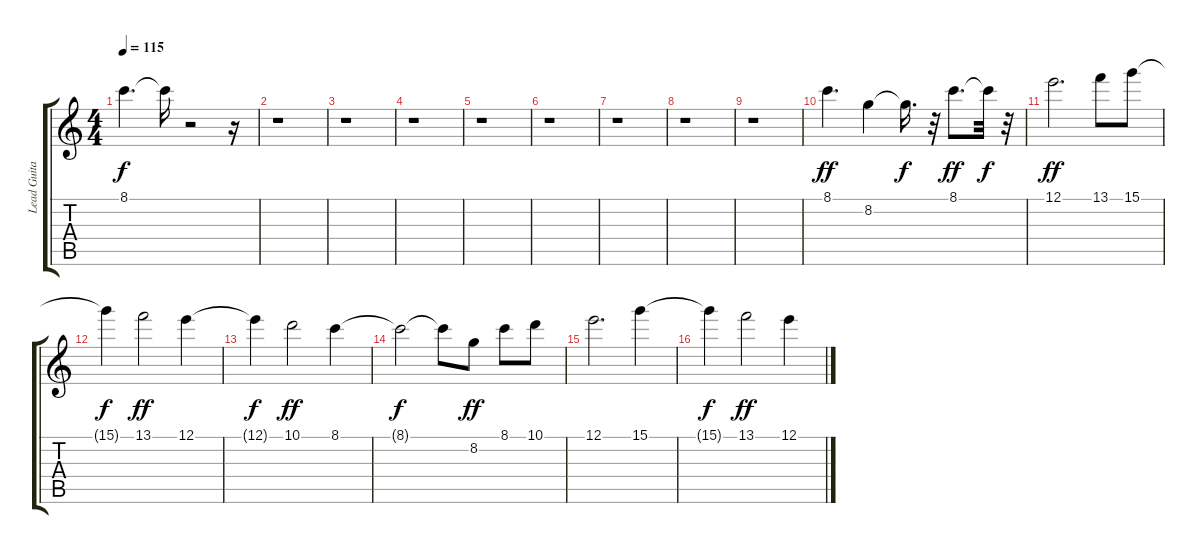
\track ("Lead Guitar 1" "Lead Guita") {instrument overdrivenguitar}
\staff {score tabs}
\tuning (E4 B3 G3 D3 A2 E2) {hide}
\ts (4 4)
\tempo 115
\clef g2
\ks c
8.1{t}.4{d dy f} 8.1{t}.16 r.2 r.16 |
r.1 |
r.1 |
r.1 |
r.1 |
r.1 |
r.1 |
r.1 |
r.1 |
8.1.4{d dy ff} 8.2.4 8.2{t}.16{d dy f} r.32 8.1.8{d dy ff} 8.1{t}.32{dy f} r.32 |
12.1.2{d dy ff} 13.1.8 15.1.8 |
15.1{t}.4{dy f} 13.1.2{dy ff} 12.1.4 |
12.1{t}.4{dy f} 10.1.2{dy ff} 8.1.4 |
8.1{t}.2{dy f} 8.1{t}.8 8.2.8{dy ff} 8.1.8 10.1.8 |
12.1.2{d} 15.1.4 |
15.1{t}.4{dy f} 13.1.2{dy ff} 12.1.4
